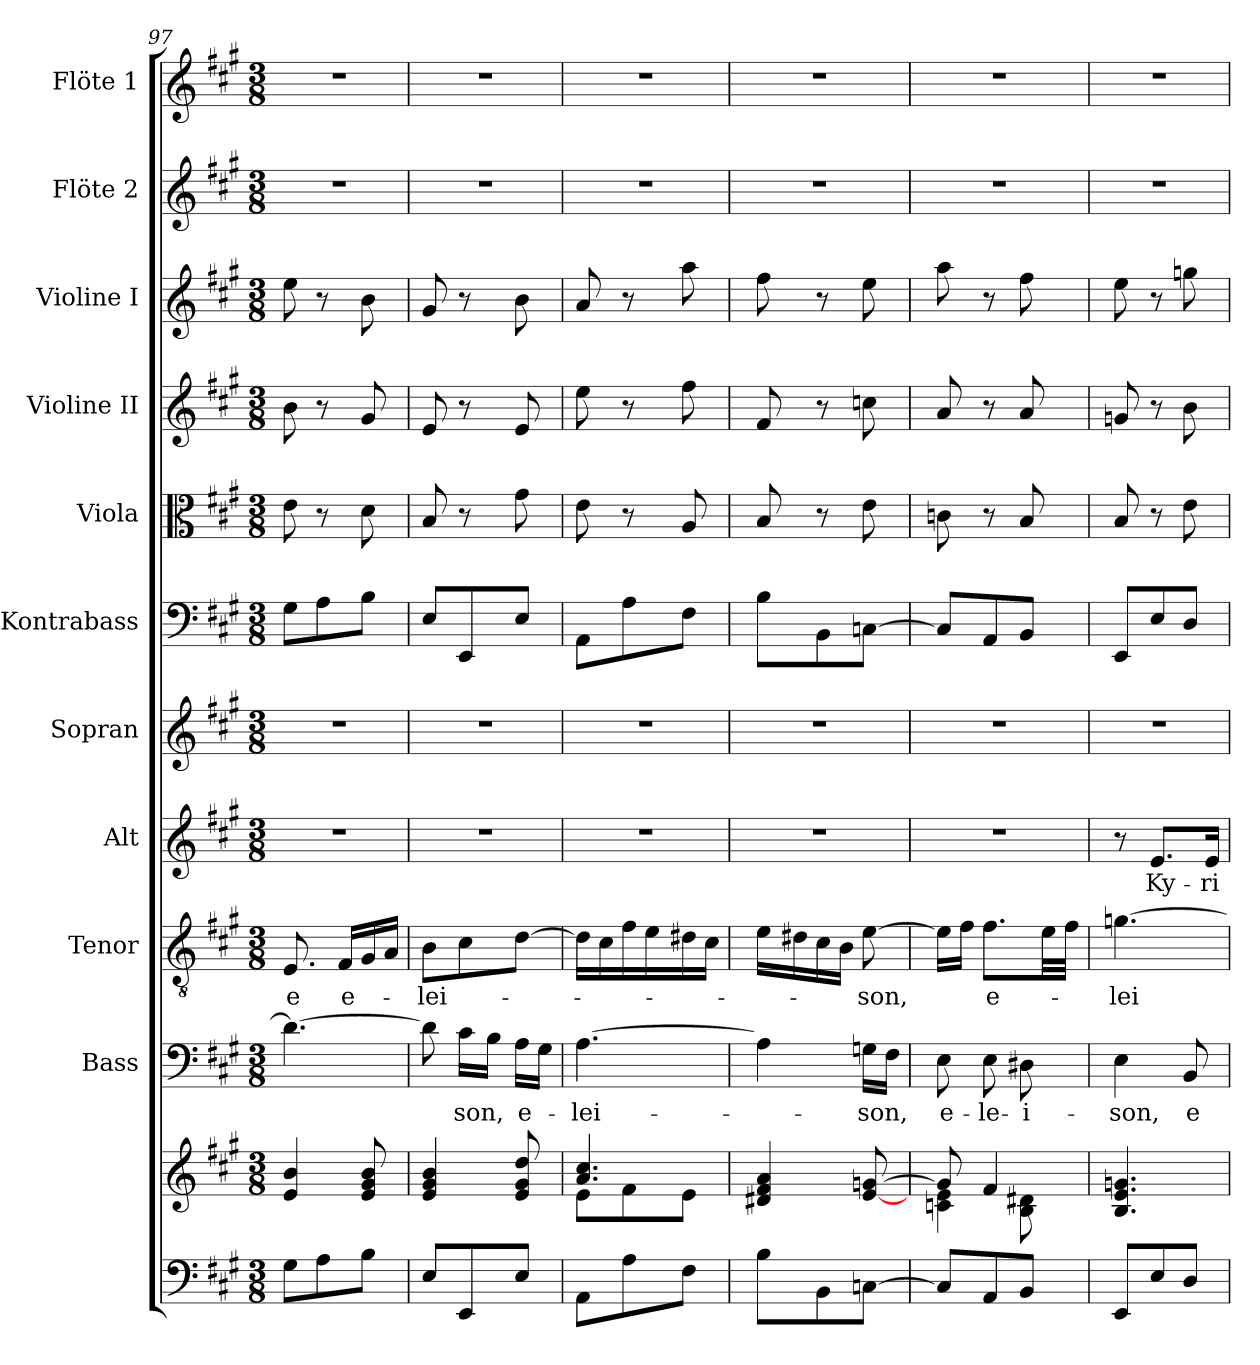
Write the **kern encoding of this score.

**kern	**kern	**kern	**text	**kern	**text	**kern	**text	**kern	**kern	**kern	**kern	**kern	**kern	**kern
*part11	*part11	*part10	*part10	*part9	*part9	*part8	*part8	*part7	*part6	*part5	*part4	*part3	*part2	*part1
*staff12	*staff11	*staff10	*staff10	*staff9	*staff9	*staff8	*staff8	*staff7	*staff6	*staff5	*staff4	*staff3	*staff2	*staff1
*	*	*I"Bass	*	*I"Tenor	*	*I"Alt	*	*I"Sopran	*I"Kontrabass	*I"Viola	*I"Violine II	*I"Violine I	*I"Flöte 2	*I"Flöte 1
*	*	*I'B.	*	*I'T.	*	*I'A.	*	*I'S.	*I'Kb.	*I'Vla.	*I'Vl. II	*I'Vl. I	*I'Fl. 2	*I'Fl. 1
!!LO:PB:g=z
*clefF4	*clefG2	*clefF4	*	*clefGv2	*	*clefG2	*	*clefG2	*clefF4	*clefC3	*clefG2	*clefG2	*clefG2	*clefG2
*	*	*	*	*	*	*	*	*	*ITrd7c12	*	*	*	*	*
*k[f#c#g#]	*k[f#c#g#]	*k[f#c#g#]	*	*k[f#c#g#]	*	*k[f#c#g#]	*	*k[f#c#g#]	*k[f#c#g#]	*k[f#c#g#]	*k[f#c#g#]	*k[f#c#g#]	*k[f#c#g#]	*k[f#c#g#]
*A:	*A:	*A:	*	*A:	*	*A:	*	*A:	*A:	*A:	*A:	*A:	*A:	*A:
*M3/8	*M3/8	*M3/8	*	*M3/8	*	*M3/8	*	*M3/8	*M3/8	*M3/8	*M3/8	*M3/8	*M3/8	*M3/8
=97	=97	=97	=97	=97	=97	=97	=97	=97	=97	=97	=97	=97	=97	=97
!	!	!	!	!	!LO:LY:b	!	!	!	!	!	!	!	!	!
8G#\L	4e/ 4b/	4.d\_	.	8.E/	-e	4.r	.	4.r	8GG#\L	8e\	8b\	8ee\	4.r	4.r
8A\	.	.	.	.	.	.	.	.	8AA\	8r	8r	8r	.	.
!	!	!	!	!	!LO:LY:b	!	!	!	!	!	!	!	!	!
.	.	.	.	16F#/LL	e-	.	.	.	.	.	.	.	.	.
8B\J	8e/ 8g#/ 8b/	.	.	16G#/	.	.	.	.	8BB\J	8d\	8g#/	8b\	.	.
.	.	.	.	16A/JJ	.	.	.	.	.	.	.	.	.	.
=98	=98	=98	=98	=98	=98	=98	=98	=98	=98	=98	=98	=98	=98	=98
!	!	!	!	!	!LO:LY:b	!	!	!	!	!	!	!	!	!
8E/L	4e/ 4g#/ 4b/	8d\]	.	8B\L	-lei-	4.r	.	4.r	8EE/L	8B/	8e/	8g#/	4.r	4.r
!	!	!	!LO:LY:b	!	!	!	!	!	!	!	!	!	!	!
8EE/	.	16c#\LL	-son,	8c#\	.	.	.	.	8EEE/	8r	8r	8r	.	.
.	.	16B\JJ	.	.	.	.	.	.	.	.	.	.	.	.
!	!	!	!LO:LY:b	!	!	!	!	!	!	!	!	!	!	!
8E/J	8e/ 8g#/ 8dd/	16A\LL	e-	[8d\J	.	.	.	.	8EE/J	8g#\	8e/	8b\	.	.
.	.	16G#\JJ	.	.	.	.	.	.	.	.	.	.	.	.
=99	=99	=99	=99	=99	=99	=99	=99	=99	=99	=99	=99	=99	=99	=99
*	*^	*	*	*	*	*	*	*	*	*	*	*	*	*
!	!	!	!	!LO:LY:b	!	!	!	!	!	!	!	!	!	!	!
8AA\L	4.a/ 4.cc#/	8e\L	[4.A\	-lei-	16d\LL]	.	4.r	.	4.r	8AAA\L	8e\	8ee\	8a/	4.r	4.r
.	.	.	.	.	16c#\	.	.	.	.	.	.	.	.	.	.
8A\	.	8f#\	.	.	16f#\	.	.	.	.	8AA\	8r	8r	8r	.	.
.	.	.	.	.	16e\	.	.	.	.	.	.	.	.	.	.
8F#\J	.	8e\J	.	.	16d#X\	.	.	.	.	8FF#\J	8A/	8ff#\	8aa\	.	.
.	.	.	.	.	16c#\JJ	.	.	.	.	.	.	.	.	.	.
*	*v	*v	*	*	*	*	*	*	*	*	*	*	*	*	*
=100	=100	=100	=100	=100	=100	=100	=100	=100	=100	=100	=100	=100	=100	=100
8B\L	4d#X/ 4f#/ 4a/	4A\]	.	16e\LL	.	4.r	.	4.r	8BB\L	8B/	8f#/	8ff#\	4.r	4.r
.	.	.	.	16d#X\	.	.	.	.	.	.	.	.	.	.
8BB\	.	.	.	16c#\	.	.	.	.	8BBB\	8r	8r	8r	.	.
.	.	.	.	16B\JJ	.	.	.	.	.	.	.	.	.	.
!	!	!	!LO:LY:b	!	!LO:LY:b	!	!	!	!	!	!	!	!	!
[8Cn\J	[8e/ [8gn/	16Gn\LL	-son,	[8e\	-son,	.	.	.	[8CCn\J	8e\	8ccn\	8ee\	.	.
.	.	16F#\JJ	.	.	.	.	.	.	.	.	.	.	.	.
=101	=101	=101	=101	=101	=101	=101	=101	=101	=101	=101	=101	=101	=101	=101
*	*^	*	*	*	*	*	*	*	*	*	*	*	*	*
!	!	!	!	!LO:LY:b	!	!	!	!	!	!	!	!	!	!	!
8C/L]	8g/]	4cn\ 4e\	8E\	e-	16e\LL]	.	4.r	.	4.r	8CC/L]	8cn\	8a/	8aa\	4.r	4.r
.	.	.	.	.	16f#\JJ	.	.	.	.	.	.	.	.	.	.
!	!	!	!	!LO:LY:b	!	!LO:LY:b	!	!	!	!	!	!	!	!	!
8AA/	4f#/	.	8E\	-le-	8.f#\L	e-	.	.	.	8AAA/	8r	8r	8r	.	.
!	!	!	!	!LO:LY:b	!	!	!	!	!	!	!	!	!	!	!
8BB/J	.	8B\ 8d#X\	8D#X\	-i-	.	.	.	.	.	8BBB/J	8B/	8a/	8ff#\	.	.
.	.	.	.	.	32e\LL	.	.	.	.	.	.	.	.	.	.
.	.	.	.	.	32f#\JJJ	.	.	.	.	.	.	.	.	.	.
*	*v	*v	*	*	*	*	*	*	*	*	*	*	*	*	*
=102	=102	=102	=102	=102	=102	=102	=102	=102	=102	=102	=102	=102	=102	=102
!	!	!	!LO:LY:b	!	!LO:LY:b	!	!	!	!	!	!	!	!	!
8EE/L	4.B/ 4.e/ 4.gn/	4E\	-son,	[4.gn\	-lei-	8r	.	4.r	8EEE/L	8B/	8gn/	8ee\	4.r	4.r
!	!	!	!	!	!	!	!LO:LY:b	!	!	!	!	!	!	!
8E/	.	.	.	.	.	8.e/L	Ky-	.	8EE/	8r	8r	8r	.	.
!	!	!	!LO:LY:b	!	!	!	!	!	!	!	!	!	!	!
8D/J	.	8BB/	e-	.	.	.	.	.	8DD/J	8e\	8b\	8ggn\	.	.
!	!	!	!	!	!	!	!LO:LY:b	!	!	!	!	!	!	!
.	.	.	.	.	.	16e/Jk	-ri-	.	.	.	.	.	.	.
=	=	=	=	=	=	=	=	=	=	=	=	=	=	=
*-	*-	*-	*-	*-	*-	*-	*-	*-	*-	*-	*-	*-	*-	*-
